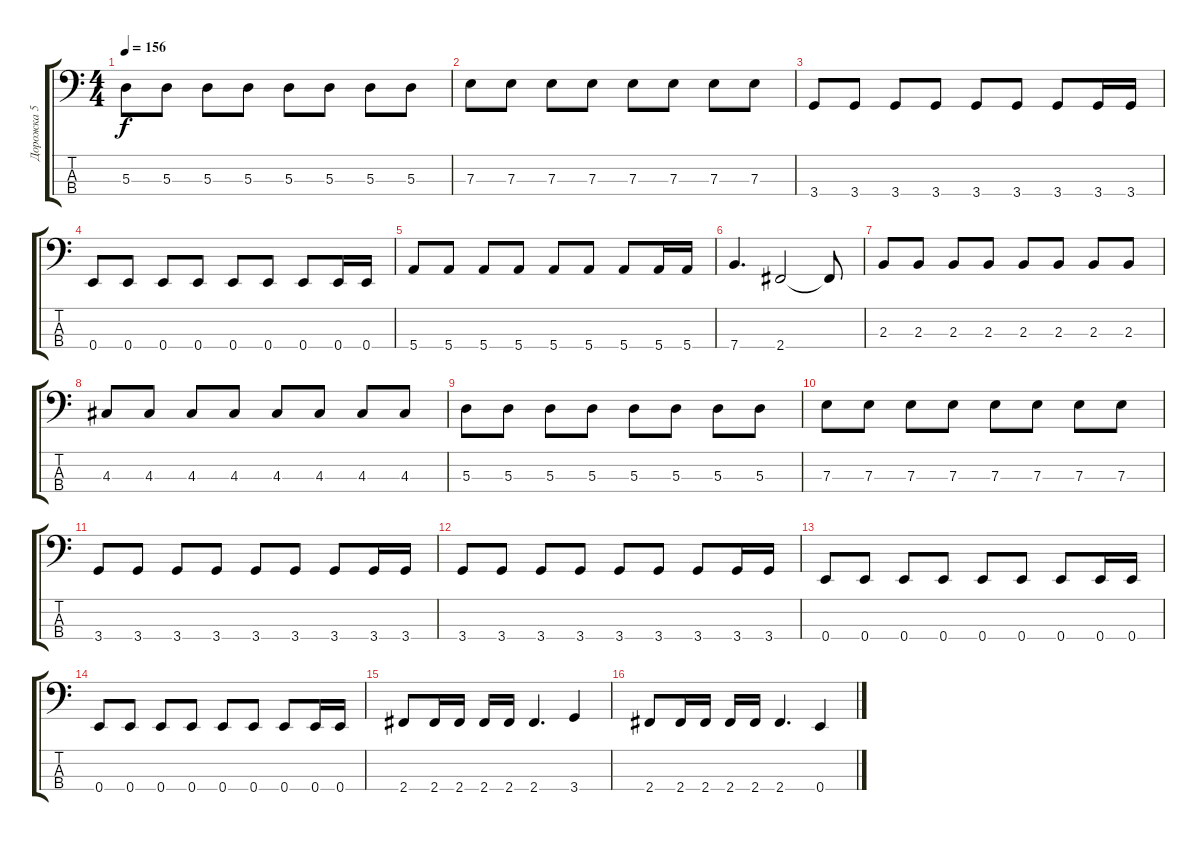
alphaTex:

\track ("Дорожка 5" "Дорожка 5") {instrument electricbassfinger}
\staff {score tabs}
\tuning (G2 D2 A1 E1) {hide}
\ts (4 4)
\tempo 156
\clef f4
\ks c
5.3.8{dy f} 5.3.8 5.3.8 5.3.8 5.3.8 5.3.8 5.3.8 5.3.8 |
7.3.8 7.3.8 7.3.8 7.3.8 7.3.8 7.3.8 7.3.8 7.3.8 |
3.4.8 3.4.8 3.4.8 3.4.8 3.4.8 3.4.8 3.4.8 3.4.16 3.4.16 |
0.4.8 0.4.8 0.4.8 0.4.8 0.4.8 0.4.8 0.4.8 0.4.16 0.4.16 |
5.4.8 5.4.8 5.4.8 5.4.8 5.4.8 5.4.8 5.4.8 5.4.16 5.4.16 |
7.4.4{d} 2.4.2 2.4{t}.8 |
2.3.8 2.3.8 2.3.8 2.3.8 2.3.8 2.3.8 2.3.8 2.3.8 |
4.3.8 4.3.8 4.3.8 4.3.8 4.3.8 4.3.8 4.3.8 4.3.8 |
5.3.8 5.3.8 5.3.8 5.3.8 5.3.8 5.3.8 5.3.8 5.3.8 |
7.3.8 7.3.8 7.3.8 7.3.8 7.3.8 7.3.8 7.3.8 7.3.8 |
3.4.8 3.4.8 3.4.8 3.4.8 3.4.8 3.4.8 3.4.8 3.4.16 3.4.16 |
3.4.8 3.4.8 3.4.8 3.4.8 3.4.8 3.4.8 3.4.8 3.4.16 3.4.16 |
0.4.8 0.4.8 0.4.8 0.4.8 0.4.8 0.4.8 0.4.8 0.4.16 0.4.16 |
0.4.8 0.4.8 0.4.8 0.4.8 0.4.8 0.4.8 0.4.8 0.4.16 0.4.16 |
2.4.8 2.4.16 2.4.16 2.4.16 2.4.16 2.4.4{d} 3.4.4 |
2.4.8 2.4.16 2.4.16 2.4.16 2.4.16 2.4.4{d} 0.4.4
